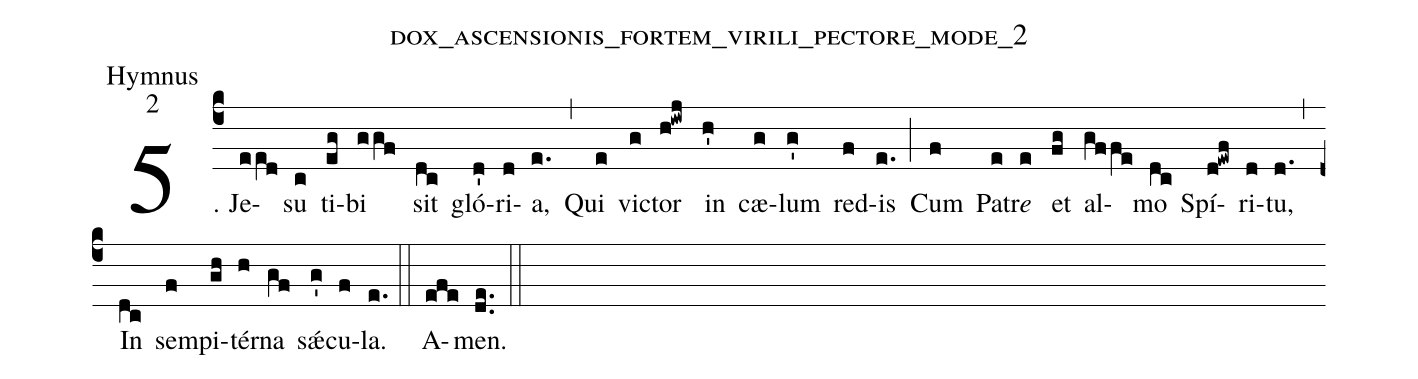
name:dox_ascensionis_fortem_virili_pectore_mode_2;
office-part:Hymnus;
mode:2;
%%
(c4) 5. Je(ee[ll:1]d)su(c) ti(eg)bi(ggf) sit(dc) gló(d')ri(d)a,(e.) (,) Qui(e) vi(g)ctor(h!iwj) in(h') cæ(g)lum(g') red(f)is(e.) (;) Cum(f) Pa(e)tr<i>e</i>(e) et(fg) al(gffe)mo(dc) Spí(d!ewf)ri(d)tu,(d.) (,) In(dc) sem(f)pi(gh)tér(h)na(gf) sǽ(g')cu(f)la.(e.) (::) A(efe)men.(de..) (::)
